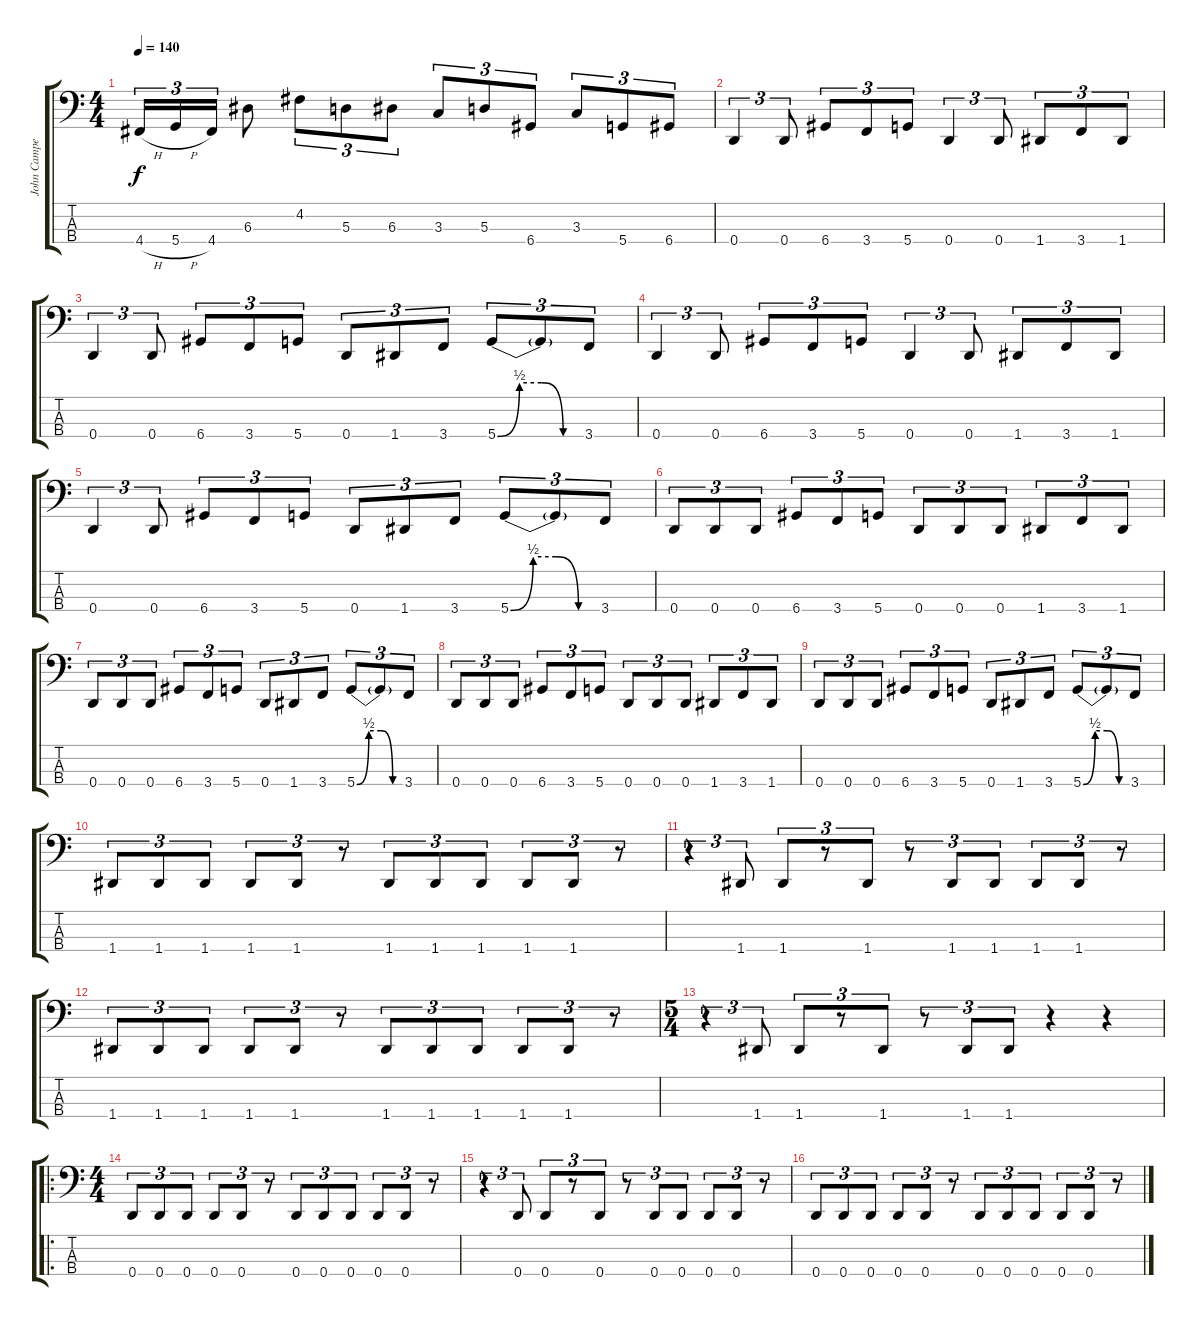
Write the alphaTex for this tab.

\track ("John Campel" "John Campe") {instrument electricbasspick}
\staff {score tabs}
\tuning (G2 D2 A1 D1) {hide}
\ts (4 4)
\tempo 140
\clef f4
\ks c
4.4{h}.16{tu (3 2) dy f} 5.4{h}.16{tu (3 2)} 4.4.16{tu (3 2)} 6.3.8 4.2.8{tu (3 2)} 5.3.8{tu (3 2)} 6.3.8{tu (3 2)} 3.3.8{tu (3 2)} 5.3.8{tu (3 2)} 6.4.8{tu (3 2)} 3.3.8{tu (3 2)} 5.4.8{tu (3 2)} 6.4.8{tu (3 2)} |
0.4.4{tu (3 2)} 0.4.8{tu (3 2)} 6.4.8{tu (3 2)} 3.4.8{tu (3 2)} 5.4.8{tu (3 2)} 0.4.4{tu (3 2)} 0.4.8{tu (3 2)} 1.4.8{tu (3 2)} 3.4.8{tu (3 2)} 1.4.8{tu (3 2)} |
0.4.4{tu (3 2)} 0.4.8{tu (3 2)} 6.4.8{tu (3 2)} 3.4.8{tu (3 2)} 5.4.8{tu (3 2)} 0.4.8{tu (3 2)} 1.4.8{tu (3 2)} 3.4.8{tu (3 2)} 5.4{be (custom 0 0 15 2 30 2 45 0 60 0)}.8{tu (3 2)} 5.4{t}.8{tu (3 2)} 3.4.8{tu (3 2)} |
0.4.4{tu (3 2)} 0.4.8{tu (3 2)} 6.4.8{tu (3 2)} 3.4.8{tu (3 2)} 5.4.8{tu (3 2)} 0.4.4{tu (3 2)} 0.4.8{tu (3 2)} 1.4.8{tu (3 2)} 3.4.8{tu (3 2)} 1.4.8{tu (3 2)} |
0.4.4{tu (3 2)} 0.4.8{tu (3 2)} 6.4.8{tu (3 2)} 3.4.8{tu (3 2)} 5.4.8{tu (3 2)} 0.4.8{tu (3 2)} 1.4.8{tu (3 2)} 3.4.8{tu (3 2)} 5.4{be (custom 0 0 15 2 30 2 45 0 60 0)}.8{tu (3 2)} 5.4{t}.8{tu (3 2)} 3.4.8{tu (3 2)} |
0.4.8{tu (3 2)} 0.4.8{tu (3 2)} 0.4.8{tu (3 2)} 6.4.8{tu (3 2)} 3.4.8{tu (3 2)} 5.4.8{tu (3 2)} 0.4.8{tu (3 2)} 0.4.8{tu (3 2)} 0.4.8{tu (3 2)} 1.4.8{tu (3 2)} 3.4.8{tu (3 2)} 1.4.8{tu (3 2)} |
0.4.8{tu (3 2)} 0.4.8{tu (3 2)} 0.4.8{tu (3 2)} 6.4.8{tu (3 2)} 3.4.8{tu (3 2)} 5.4.8{tu (3 2)} 0.4.8{tu (3 2)} 1.4.8{tu (3 2)} 3.4.8{tu (3 2)} 5.4{be (custom 0 0 15 2 30 2 45 0 60 0)}.8{tu (3 2)} 5.4{t}.8{tu (3 2)} 3.4.8{tu (3 2)} |
0.4.8{tu (3 2)} 0.4.8{tu (3 2)} 0.4.8{tu (3 2)} 6.4.8{tu (3 2)} 3.4.8{tu (3 2)} 5.4.8{tu (3 2)} 0.4.8{tu (3 2)} 0.4.8{tu (3 2)} 0.4.8{tu (3 2)} 1.4.8{tu (3 2)} 3.4.8{tu (3 2)} 1.4.8{tu (3 2)} |
0.4.8{tu (3 2)} 0.4.8{tu (3 2)} 0.4.8{tu (3 2)} 6.4.8{tu (3 2)} 3.4.8{tu (3 2)} 5.4.8{tu (3 2)} 0.4.8{tu (3 2)} 1.4.8{tu (3 2)} 3.4.8{tu (3 2)} 5.4{be (custom 0 0 15 2 30 2 45 0 60 0)}.8{tu (3 2)} 5.4{t}.8{tu (3 2)} 3.4.8{tu (3 2)} |
1.4.8{tu (3 2)} 1.4.8{tu (3 2)} 1.4.8{tu (3 2)} 1.4.8{tu (3 2)} 1.4.8{tu (3 2)} r.8{tu (3 2)} 1.4.8{tu (3 2)} 1.4.8{tu (3 2)} 1.4.8{tu (3 2)} 1.4.8{tu (3 2)} 1.4.8{tu (3 2)} r.8{tu (3 2)} |
r.4{tu (3 2)} 1.4.8{tu (3 2)} 1.4.8{tu (3 2)} r.8{tu (3 2)} 1.4.8{tu (3 2)} r.8{tu (3 2)} 1.4.8{tu (3 2)} 1.4.8{tu (3 2)} 1.4.8{tu (3 2)} 1.4.8{tu (3 2)} r.8{tu (3 2)} |
1.4.8{tu (3 2)} 1.4.8{tu (3 2)} 1.4.8{tu (3 2)} 1.4.8{tu (3 2)} 1.4.8{tu (3 2)} r.8{tu (3 2)} 1.4.8{tu (3 2)} 1.4.8{tu (3 2)} 1.4.8{tu (3 2)} 1.4.8{tu (3 2)} 1.4.8{tu (3 2)} r.8{tu (3 2)} |
\ts (5 4)
r.4{tu (3 2)} 1.4.8{tu (3 2)} 1.4.8{tu (3 2)} r.8{tu (3 2)} 1.4.8{tu (3 2)} r.8{tu (3 2)} 1.4.8{tu (3 2)} 1.4.8{tu (3 2)} r.4 r.4 |
\ro
\ts (4 4)
0.4.8{tu (3 2)} 0.4.8{tu (3 2)} 0.4.8{tu (3 2)} 0.4.8{tu (3 2)} 0.4.8{tu (3 2)} r.8{tu (3 2)} 0.4.8{tu (3 2)} 0.4.8{tu (3 2)} 0.4.8{tu (3 2)} 0.4.8{tu (3 2)} 0.4.8{tu (3 2)} r.8{tu (3 2)} |
r.4{tu (3 2)} 0.4.8{tu (3 2)} 0.4.8{tu (3 2)} r.8{tu (3 2)} 0.4.8{tu (3 2)} r.8{tu (3 2)} 0.4.8{tu (3 2)} 0.4.8{tu (3 2)} 0.4.8{tu (3 2)} 0.4.8{tu (3 2)} r.8{tu (3 2)} |
0.4.8{tu (3 2)} 0.4.8{tu (3 2)} 0.4.8{tu (3 2)} 0.4.8{tu (3 2)} 0.4.8{tu (3 2)} r.8{tu (3 2)} 0.4.8{tu (3 2)} 0.4.8{tu (3 2)} 0.4.8{tu (3 2)} 0.4.8{tu (3 2)} 0.4.8{tu (3 2)} r.8{tu (3 2)}
